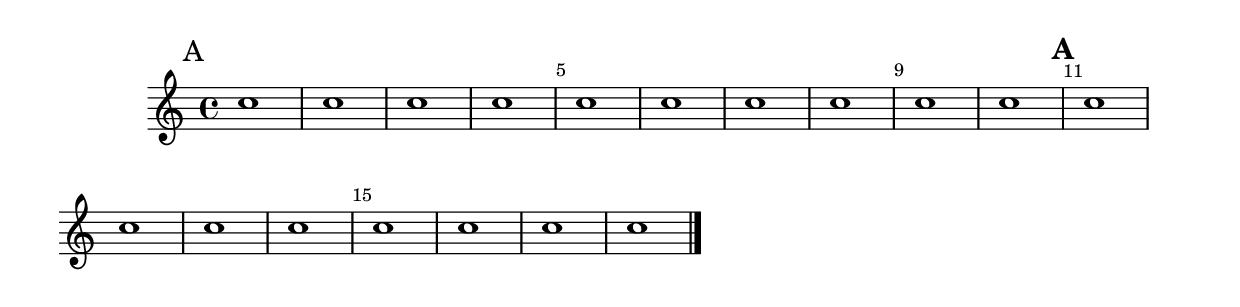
\version "2.6.0"

\header {
    texidoc = "@cindex Bar Number Every Fifth Reset
If you would like the bar numbers to appear at regular intervals, but
not starting from measure zero, you can use a context function,
@code{set-bar-number-visibility}, to set automatically
@code{barNumberVisibility}, so that the bar numbers appear at regular
intervals, starting from the measure in which 
@code{set-bar-number-visibility} is set using @code{\applycontext}.
"

}

resetBarnum = \context Score \applycontext
  #(set-bar-number-visibility 4)
\score {
    <<
         \transpose c c'' {
	    \override Score.BarNumber  #'break-visibility =#end-of-line-invisible
	    \override Score.RehearsalMark  #'padding = #2.5
	    \mark "A" \resetBarnum
	    \repeat unfold 10 c1
	    \mark \default \resetBarnum
	    \repeat unfold 8 c
            \bar "|."
        }
    >>
\layout{raggedright = ##t}
}
